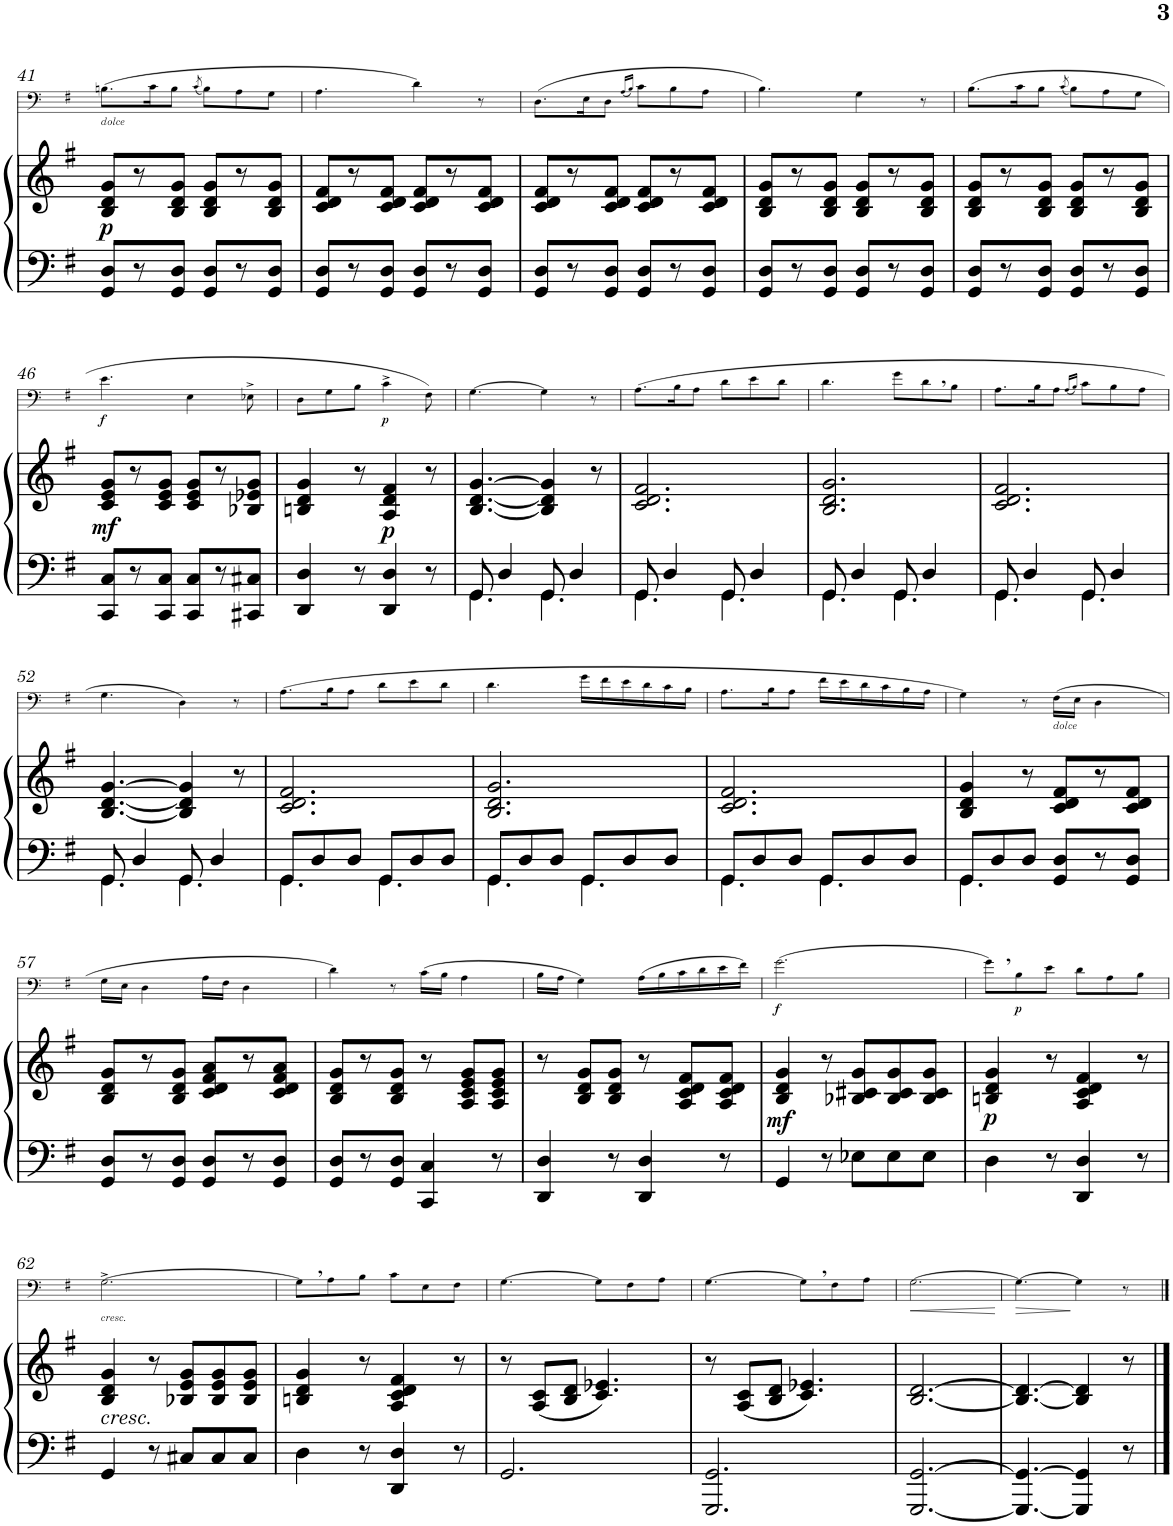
**kern	**kern	**dynam	**kern	**dynam
*part2	*part2	*part2	*part1	*part1
*staff3	*staff2	*staff2/3	*staff1	*staff1
*I"Piano	*	*	*I"Trombone	*
*I'Pno	*	*	*I'Trb	*
!!LO:PB:g=z
*clefF4	*clefG2	*	*clefF4	*
*k[f#]	*k[f#]	*	*k[f#]	*
*M6/8	*M6/8	*	*M6/8	*
=41	=41	=41	=41	=41
!	!	!	!LO:TX:b:i:t=dolce	!
!	!	!LO:DY:b	!	!
8GG/ 8D/L	8B/ 8d/ 8g/L	p	(8.Bn\L	.
8r	8r	.	.	.
.	.	.	16c\K	.
8GG/ 8D/J	8B/ 8d/ 8g/J	.	8B\J	.
.	.	.	(8qc/	.
8GG/ 8D/L	8B/ 8d/ 8g/L	.	8B\L)	.
8r	8r	.	8A\	.
8GG/ 8D/J	8B/ 8d/ 8g/J	.	8G\J	.
=42	=42	=42	=42	=42
8GG/ 8D/L	8c/ 8d/ 8f#/L	.	4.A\	.
8r	8r	.	.	.
8GG/ 8D/J	8c/ 8d/ 8f#/J	.	.	.
8GG/ 8D/L	8c/ 8d/ 8f#/L	.	4d\)	.
8r	8r	.	.	.
8GG/ 8D/J	8c/ 8d/ 8f#/J	.	8r	.
=43	=43	=43	=43	=43
8GG/ 8D/L	8c/ 8d/ 8f#/L	.	(8.D\L	.
8r	8r	.	.	.
.	.	.	16E\K	.
8GG/ 8D/J	8c/ 8d/ 8f#/J	.	8D\J	.
.	.	.	(16qA/LL	.
.	.	.	16qB/JJ)	.
8GG/ 8D/L	8c/ 8d/ 8f#/L	.	8c\L	.
8r	8r	.	8B\	.
8GG/ 8D/J	8c/ 8d/ 8f#/J	.	8A\J	.
=44	=44	=44	=44	=44
8GG/ 8D/L	8B/ 8d/ 8g/L	.	4.B\)	.
8r	8r	.	.	.
8GG/ 8D/J	8B/ 8d/ 8g/J	.	.	.
8GG/ 8D/L	8B/ 8d/ 8g/L	.	4G\	.
8r	8r	.	.	.
8GG/ 8D/J	8B/ 8d/ 8g/J	.	8r	.
=45	=45	=45	=45	=45
8GG/ 8D/L	8B/ 8d/ 8g/L	.	(8.B\L	.
8r	8r	.	.	.
.	.	.	16c\K	.
8GG/ 8D/J	8B/ 8d/ 8g/J	.	8B\J	.
.	.	.	(8qc/	.
8GG/ 8D/L	8B/ 8d/ 8g/L	.	8B\L)	.
8r	8r	.	8A\	.
8GG/ 8D/J	8B/ 8d/ 8g/J	.	8G\J	.
!!LO:LB:g=z
=46	=46	=46	=46	=46
!	!	!LO:DY:b	!	!LO:DY:b
8CC/ 8C/L	8c/ 8e/ 8g/L	mf	4.e\	f
8r	8r	.	.	.
8CC/ 8C/J	8c/ 8e/ 8g/J	.	.	.
8CC/ 8C/L	8c/ 8e/ 8g/L	.	4E\	.
8r	8r	.	.	.
8CC#X/ 8C#X/J	8B-X/ 8e-X/ 8g/J	.	8E-X^\	.
=47	=47	=47	=47	=47
4DD/ 4D/	4Bn/ 4d/ 4g/	.	8D\L	.
.	.	.	8G\	.
8r	8r	.	8B\J	.
!	!	!LO:DY:b	!	!LO:DY:b
4DD/ 4D/	4A/ 4d/ 4f#/	p	4c^\	p
8r	8r	.	8F#\)	.
=48	=48	=48	=48	=48
!LO:N:head=solid	!	!	!	!
*^	*	*	*	*
8GG/	4.GG\	[4.B/ [4.d/ [4.g/	.	[>4.G\	.
4D/	.	.	.	.	.
!LO:N:head=solid	!	!	!	!	!
8GG/	4.GG\	4B/] 4d/] 4g/]	.	4G\]	.
4D/	.	.	.	.	.
.	.	8r	.	8r	.
=49	=49	=49	=49	=49	=49
!LO:N:head=solid	!	!	!	!	!
8GG/	4.GG\	2.c/ 2.d/ 2.f#/	.	(8.A\L	.
4D/	.	.	.	.	.
.	.	.	.	16B\K	.
.	.	.	.	8A\J	.
!LO:N:head=solid	!	!	!	!	!
8GG/	4.GG\	.	.	8d\L	.
4D/	.	.	.	8e\	.
.	.	.	.	8d\J	.
=50	=50	=50	=50	=50	=50
!LO:N:head=solid	!	!	!	!	!
8GG/	4.GG\	2.B/ 2.d/ 2.g/	.	4.d\	.
4D/	.	.	.	.	.
!LO:N:head=solid	!	!	!	!	!
8GG/	4.GG\	.	.	8g\L	.
4D/	.	.	.	8d,\	.
.	.	.	.	8B\J	.
=51	=51	=51	=51	=51	=51
!LO:N:head=solid	!	!	!	!	!
8GG/	4.GG\	2.c/ 2.d/ 2.f#/	.	8.A\L	.
4D/	.	.	.	.	.
.	.	.	.	16B\K	.
.	.	.	.	8A\J	.
.	.	.	.	(16qA/LL	.
.	.	.	.	16qB/JJ)	.
!LO:N:head=solid	!	!	!	!	!
8GG/	4.GG\	.	.	8c\L	.
4D/	.	.	.	8B\	.
.	.	.	.	8A\J	.
!!LO:LB:g=z
=52	=52	=52	=52	=52	=52
!LO:N:head=solid	!	!	!	!	!
8GG/	4.GG\	[4.B/ [4.d/ [4.g/	.	4.G\	.
4D/	.	.	.	.	.
!LO:N:head=solid	!	!	!	!	!
8GG/	4.GG\	4B/] 4d/] 4g/]	.	4D\)	.
4D/	.	.	.	.	.
.	.	8r	.	8r	.
=53	=53	=53	=53	=53	=53
!LO:N:head=solid	!	!	!	!	!
8GG/L	4.GG\	2.c/ 2.d/ 2.f#/	.	(8.A\L	.
8D/	.	.	.	.	.
.	.	.	.	16B\K	.
8D/J	.	.	.	8A\J	.
!LO:N:head=solid	!	!	!	!	!
8GG/L	4.GG\	.	.	8d\L	.
8D/	.	.	.	8e\	.
8D/J	.	.	.	8d\J	.
=54	=54	=54	=54	=54	=54
!LO:N:head=solid	!	!	!	!	!
8GG/L	4.GG\	2.B/ 2.d/ 2.g/	.	4.d\	.
8D/	.	.	.	.	.
8D/J	.	.	.	.	.
!LO:N:head=solid	!	!	!	!	!
8GG/L	4.GG\	.	.	16g\LL	.
.	.	.	.	16f#\	.
8D/	.	.	.	16e\	.
.	.	.	.	16d\	.
8D/J	.	.	.	16c\	.
.	.	.	.	16B\JJ	.
=55	=55	=55	=55	=55	=55
!LO:N:head=solid	!	!	!	!	!
8GG/L	4.GG\	2.c/ 2.d/ 2.f#/	.	8.A\L	.
8D/	.	.	.	.	.
.	.	.	.	16B\K	.
8D/J	.	.	.	8A\J	.
!LO:N:head=solid	!	!	!	!	!
8GG/L	4.GG\	.	.	16f#\LL	.
.	.	.	.	16e\	.
8D/	.	.	.	16d\	.
.	.	.	.	16c\	.
8D/J	.	.	.	16B\	.
.	.	.	.	16A\JJ	.
=56	=56	=56	=56	=56	=56
!LO:N:head=solid	!	!	!	!	!
8GG/L	4.GG\	4B/ 4d/ 4g/	.	4G\)	.
8D/	.	.	.	.	.
8D/J	.	8r	.	8r	.
!	!	!	!	!LO:TX:b:i:t=dolce	!
8GG/ 8D/L	4.ryy	8c/ 8d/ 8f#/L	.	(16F#\LL	.
.	.	.	.	16E\JJ	.
8r	.	8r	.	4D\	.
8GG/ 8D/J	.	8c/ 8d/ 8f#/J	.	.	.
*v	*v	*	*	*	*
!!LO:LB:g=z
=57	=57	=57	=57	=57
8GG/ 8D/L	8B/ 8d/ 8g/L	.	16G\LL	.
.	.	.	16E\JJ	.
8r	8r	.	4D\	.
8GG/ 8D/J	8B/ 8d/ 8g/J	.	.	.
8GG/ 8D/L	8c/ 8d/ 8f#/ 8a/L	.	16A\LL	.
.	.	.	16F#\JJ	.
8r	8r	.	4D\	.
8GG/ 8D/J	8c/ 8d/ 8f#/ 8a/J	.	.	.
=58	=58	=58	=58	=58
8GG/ 8D/L	8B/ 8d/ 8g/L	.	4d\)	.
8r	8r	.	.	.
8GG/ 8D/J	8B/ 8d/ 8g/J	.	8r	.
4CC/ 4C/	8r	.	(16c\LL	.
.	.	.	16B\JJ	.
.	8A/ 8c/ 8e/ 8g/L	.	4A\	.
8r	8A/ 8c/ 8e/ 8g/J	.	.	.
=59	=59	=59	=59	=59
4DD/ 4D/	8r	.	16B\LL	.
.	.	.	16A\JJ	.
.	8B/ 8d/ 8g/L	.	4G\)	.
8r	8B/ 8d/ 8g/J	.	.	.
4DD/ 4D/	8r	.	(16A\LL	.
.	.	.	16B\	.
.	8A/ 8c/ 8d/ 8f#/L	.	16c\	.
.	.	.	16d\	.
8r	8A/ 8c/ 8d/ 8f#/J	.	16e\	.
.	.	.	16f#\JJ)	.
=60	=60	=60	=60	=60
!	!	!LO:DY:b	!	!LO:DY:b
4GG/	4B/ 4d/ 4g/	mf	(>2.g\	f
8r	8r	.	.	.
8E-X\L	8B-X/ 8c#X/ 8g/L	.	.	.
8E-\	8B-/ 8c#/ 8g/	.	.	.
8E-\J	8B-/ 8c#/ 8g/J	.	.	.
=61	=61	=61	=61	=61
!	!	!LO:DY:b	!	!
4D\	4Bn/ 4d/ 4g/	p	8g,\L)	.
!	!	!	!	!LO:DY:b
.	.	.	8B\	p
8r	8r	.	8e\J	.
4DD/ 4D/	4A/ 4c/ 4d/ 4f#/	.	8d\L	.
.	.	.	8A\	.
8r	8r	.	8B\J	.
!!LO:LB:g=z
=62	=62	=62	=62	=62
!	!	!	!LO:TX:b:i:t=cresc.	!
!	!LO:TX:b:i:t=cresc.	!	!	!
4GG/	4B/ 4d/ 4g/	.	[>2.G^\	.
8r	8r	.	.	.
8C#X/L	8B-X/ 8e/ 8g/L	.	.	.
8C#/	8B-/ 8e/ 8g/	.	.	.
8C#/J	8B-/ 8e/ 8g/J	.	.	.
=63	=63	=63	=63	=63
4D\	4Bn/ 4d/ 4g/	.	8G,\L]	.
.	.	.	8A\	.
8r	8r	.	8B\J	.
4DD/ 4D/	4A/ 4c/ 4d/ 4f#/	.	8c\L	.
.	.	.	8E\	.
8r	8r	.	8F#\J	.
=64	=64	=64	=64	=64
2.GG/	8r	.	[>4.G\	.
.	(8A/ 8c/L	.	.	.
.	8B/ 8d/J	.	.	.
.	4.c/ 4.e-X/)	.	8G\L]	.
.	.	.	8F#\	.
.	.	.	8A\J	.
=65	=65	=65	=65	=65
2.GGG/ 2.GG/	8r	.	[>4.G\	.
.	(8A/ 8c/L	.	.	.
.	8B/ 8d/J	.	.	.
.	4.c/ 4.e-X/)	.	8G,\L]	.
.	.	.	8F#\	.
.	.	.	8A\J	.
=66	=66	=66	=66	=66
!	!	!	!	!LO:HP:b
[2.GGG/ [2.GG/	[2.B/ [2.d/	.	[>2.G\	<
.	.	.	.	[
=67	=67	=67	=67	=67
!	!	!	!	!LO:HP:b
4.GGG/_ 4.GG/_	4.B/_ 4.d/_	.	4.G\_	>
4GGG/] 4GG/]	4B/] 4d/]	.	4G\]	]
8r	8r	.	8r	.
==	==	==	==	==
*-	*-	*-	*-	*-
